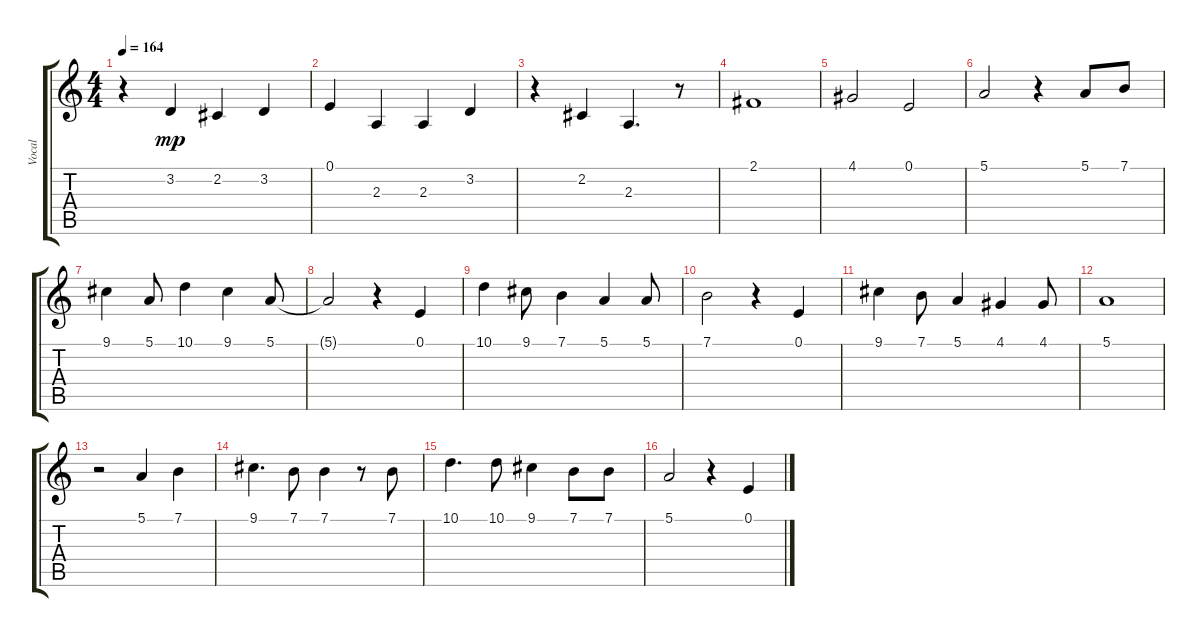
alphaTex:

\track ("Vocal" "Vocal") {instrument violin}
\staff {score tabs}
\tuning (E4 B3 G3 D3 A2 E2) {hide}
\ts (4 4)
\tempo 164
\clef g2
\ks c
r.4{dy mp} 3.2.4 2.2.4 3.2.4 |
0.1.4 2.3.4 2.3.4 3.2.4 |
r.4 2.2.4 2.3.4{d} r.8 |
2.1.1 |
4.1.2 0.1.2 |
5.1.2 r.4 5.1.8 7.1.8 |
9.1.4 5.1.8 10.1.4 9.1.4 5.1.8 |
5.1{t}.2 r.4 0.1.4 |
10.1.4 9.1.8 7.1.4 5.1.4 5.1.8 |
7.1.2 r.4 0.1.4 |
9.1.4 7.1.8 5.1.4 4.1.4 4.1.8 |
5.1.1 |
r.2 5.1.4 7.1.4 |
9.1.4{d} 7.1.8 7.1.4 r.8 7.1.8 |
10.1.4{d} 10.1.8 9.1.4 7.1.8 7.1.8 |
5.1.2 r.4 0.1.4
